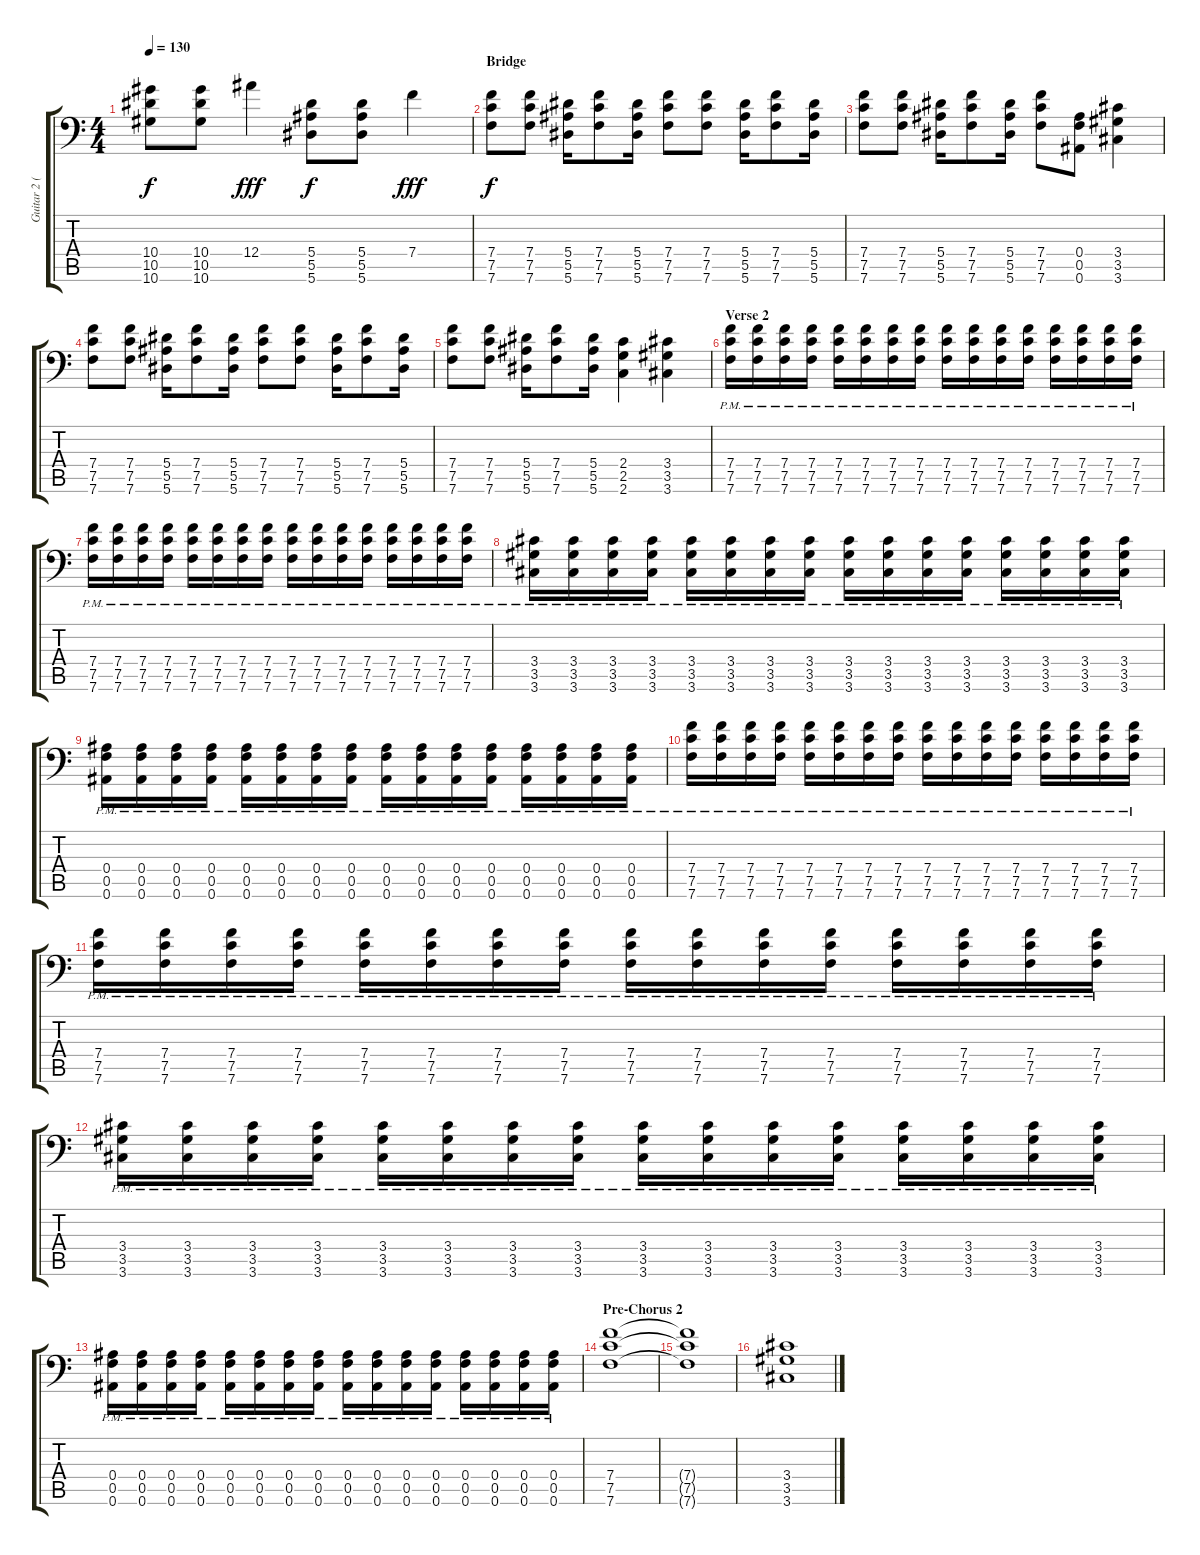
\track ("Guitar 2 (Souren \"Mike\" Sarkisyan)" "Guitar 2 (") {instrument overdrivenguitar}
\staff {score tabs}
\tuning (C4 G3 Eb3 Bb2 F2 Bb1) {hide}
\ts (4 4)
\tempo 130
\clef f4
\ks c
(10.4 10.5 10.6).8{dy f} (10.4 10.5 10.6).8 12.4.4{dy fff} (5.4 5.5 5.6).8{dy f} (5.4 5.5 5.6).8 7.4.4{dy fff} |
\section ("" "Bridge")
(7.4 7.5 7.6).8{dy f} (7.4 7.5 7.6).8 (5.4 5.5 5.6).16 (7.4 7.5 7.6).8 (5.4 5.5 5.6).16 (7.4 7.5 7.6).8 (7.4 7.5 7.6).8 (5.4 5.5 5.6).16 (7.4 7.5 7.6).8 (5.4 5.5 5.6).16 |
(7.4 7.5 7.6).8 (7.4 7.5 7.6).8 (5.4 5.5 5.6).16 (7.4 7.5 7.6).8 (5.4 5.5 5.6).16 (7.4 7.5 7.6).8 (0.4 0.5 0.6).8 (3.4 3.5 3.6).4 |
(7.4 7.5 7.6).8 (7.4 7.5 7.6).8 (5.4 5.5 5.6).16 (7.4 7.5 7.6).8 (5.4 5.5 5.6).16 (7.4 7.5 7.6).8 (7.4 7.5 7.6).8 (5.4 5.5 5.6).16 (7.4 7.5 7.6).8 (5.4 5.5 5.6).16 |
(7.4 7.5 7.6).8 (7.4 7.5 7.6).8 (5.4 5.5 5.6).16 (7.4 7.5 7.6).8 (5.4 5.5 5.6).16 (2.4 2.5 2.6).4 (3.4 3.5 3.6).4 |
\section ("" "Verse 2")
(7.4{pm} 7.5{pm} 7.6{pm}).16{volume 10} (7.4{pm} 7.5{pm} 7.6{pm}).16 (7.4{pm} 7.5{pm} 7.6{pm}).16 (7.4{pm} 7.5{pm} 7.6{pm}).16 (7.4{pm} 7.5{pm} 7.6{pm}).16 (7.4{pm} 7.5{pm} 7.6{pm}).16 (7.4{pm} 7.5{pm} 7.6{pm}).16 (7.4{pm} 7.5{pm} 7.6{pm}).16 (7.4{pm} 7.5{pm} 7.6{pm}).16 (7.4{pm} 7.5{pm} 7.6{pm}).16 (7.4{pm} 7.5{pm} 7.6{pm}).16 (7.4{pm} 7.5{pm} 7.6{pm}).16 (7.4{pm} 7.5{pm} 7.6{pm}).16 (7.4{pm} 7.5{pm} 7.6{pm}).16 (7.4{pm} 7.5{pm} 7.6{pm}).16 (7.4{pm} 7.5{pm} 7.6{pm}).16 |
(7.4{pm} 7.5{pm} 7.6{pm}).16 (7.4{pm} 7.5{pm} 7.6{pm}).16 (7.4{pm} 7.5{pm} 7.6{pm}).16 (7.4{pm} 7.5{pm} 7.6{pm}).16 (7.4{pm} 7.5{pm} 7.6{pm}).16 (7.4{pm} 7.5{pm} 7.6{pm}).16 (7.4{pm} 7.5{pm} 7.6{pm}).16 (7.4{pm} 7.5{pm} 7.6{pm}).16 (7.4{pm} 7.5{pm} 7.6{pm}).16 (7.4{pm} 7.5{pm} 7.6{pm}).16 (7.4{pm} 7.5{pm} 7.6{pm}).16 (7.4{pm} 7.5{pm} 7.6{pm}).16 (7.4{pm} 7.5{pm} 7.6{pm}).16 (7.4{pm} 7.5{pm} 7.6{pm}).16 (7.4{pm} 7.5{pm} 7.6{pm}).16 (7.4{pm} 7.5{pm} 7.6{pm}).16 |
(3.4{pm} 3.5{pm} 3.6{pm}).16 (3.4{pm} 3.5{pm} 3.6{pm}).16 (3.4{pm} 3.5{pm} 3.6{pm}).16 (3.4{pm} 3.5{pm} 3.6{pm}).16 (3.4{pm} 3.5{pm} 3.6{pm}).16 (3.4{pm} 3.5{pm} 3.6{pm}).16 (3.4{pm} 3.5{pm} 3.6{pm}).16 (3.4{pm} 3.5{pm} 3.6{pm}).16 (3.4{pm} 3.5{pm} 3.6{pm}).16 (3.4{pm} 3.5{pm} 3.6{pm}).16 (3.4{pm} 3.5{pm} 3.6{pm}).16 (3.4{pm} 3.5{pm} 3.6{pm}).16 (3.4{pm} 3.5{pm} 3.6{pm}).16 (3.4{pm} 3.5{pm} 3.6{pm}).16 (3.4{pm} 3.5{pm} 3.6{pm}).16 (3.4{pm} 3.5{pm} 3.6{pm}).16 |
(0.4{pm} 0.5{pm} 0.6{pm}).16 (0.4{pm} 0.5{pm} 0.6{pm}).16 (0.4{pm} 0.5{pm} 0.6{pm}).16 (0.4{pm} 0.5{pm} 0.6{pm}).16 (0.4{pm} 0.5{pm} 0.6{pm}).16 (0.4{pm} 0.5{pm} 0.6{pm}).16 (0.4{pm} 0.5{pm} 0.6{pm}).16 (0.4{pm} 0.5{pm} 0.6{pm}).16 (0.4{pm} 0.5{pm} 0.6{pm}).16 (0.4{pm} 0.5{pm} 0.6{pm}).16 (0.4{pm} 0.5{pm} 0.6{pm}).16 (0.4{pm} 0.5{pm} 0.6{pm}).16 (0.4{pm} 0.5{pm} 0.6{pm}).16 (0.4{pm} 0.5{pm} 0.6{pm}).16 (0.4{pm} 0.5{pm} 0.6{pm}).16 (0.4{pm} 0.5{pm} 0.6{pm}).16 |
(7.4{pm} 7.5{pm} 7.6{pm}).16{volume 10} (7.4{pm} 7.5{pm} 7.6{pm}).16 (7.4{pm} 7.5{pm} 7.6{pm}).16 (7.4{pm} 7.5{pm} 7.6{pm}).16 (7.4{pm} 7.5{pm} 7.6{pm}).16 (7.4{pm} 7.5{pm} 7.6{pm}).16 (7.4{pm} 7.5{pm} 7.6{pm}).16 (7.4{pm} 7.5{pm} 7.6{pm}).16 (7.4{pm} 7.5{pm} 7.6{pm}).16 (7.4{pm} 7.5{pm} 7.6{pm}).16 (7.4{pm} 7.5{pm} 7.6{pm}).16 (7.4{pm} 7.5{pm} 7.6{pm}).16 (7.4{pm} 7.5{pm} 7.6{pm}).16 (7.4{pm} 7.5{pm} 7.6{pm}).16 (7.4{pm} 7.5{pm} 7.6{pm}).16 (7.4{pm} 7.5{pm} 7.6{pm}).16 |
(7.4{pm} 7.5{pm} 7.6{pm}).16 (7.4{pm} 7.5{pm} 7.6{pm}).16 (7.4{pm} 7.5{pm} 7.6{pm}).16 (7.4{pm} 7.5{pm} 7.6{pm}).16 (7.4{pm} 7.5{pm} 7.6{pm}).16 (7.4{pm} 7.5{pm} 7.6{pm}).16 (7.4{pm} 7.5{pm} 7.6{pm}).16 (7.4{pm} 7.5{pm} 7.6{pm}).16 (7.4{pm} 7.5{pm} 7.6{pm}).16 (7.4{pm} 7.5{pm} 7.6{pm}).16 (7.4{pm} 7.5{pm} 7.6{pm}).16 (7.4{pm} 7.5{pm} 7.6{pm}).16 (7.4{pm} 7.5{pm} 7.6{pm}).16 (7.4{pm} 7.5{pm} 7.6{pm}).16 (7.4{pm} 7.5{pm} 7.6{pm}).16 (7.4{pm} 7.5{pm} 7.6{pm}).16 |
(3.4{pm} 3.5{pm} 3.6{pm}).16 (3.4{pm} 3.5{pm} 3.6{pm}).16 (3.4{pm} 3.5{pm} 3.6{pm}).16 (3.4{pm} 3.5{pm} 3.6{pm}).16 (3.4{pm} 3.5{pm} 3.6{pm}).16 (3.4{pm} 3.5{pm} 3.6{pm}).16 (3.4{pm} 3.5{pm} 3.6{pm}).16 (3.4{pm} 3.5{pm} 3.6{pm}).16 (3.4{pm} 3.5{pm} 3.6{pm}).16 (3.4{pm} 3.5{pm} 3.6{pm}).16 (3.4{pm} 3.5{pm} 3.6{pm}).16 (3.4{pm} 3.5{pm} 3.6{pm}).16 (3.4{pm} 3.5{pm} 3.6{pm}).16 (3.4{pm} 3.5{pm} 3.6{pm}).16 (3.4{pm} 3.5{pm} 3.6{pm}).16 (3.4{pm} 3.5{pm} 3.6{pm}).16 |
(0.4{pm} 0.5{pm} 0.6{pm}).16 (0.4{pm} 0.5{pm} 0.6{pm}).16 (0.4{pm} 0.5{pm} 0.6{pm}).16 (0.4{pm} 0.5{pm} 0.6{pm}).16 (0.4{pm} 0.5{pm} 0.6{pm}).16 (0.4{pm} 0.5{pm} 0.6{pm}).16 (0.4{pm} 0.5{pm} 0.6{pm}).16 (0.4{pm} 0.5{pm} 0.6{pm}).16 (0.4{pm} 0.5{pm} 0.6{pm}).16 (0.4{pm} 0.5{pm} 0.6{pm}).16 (0.4{pm} 0.5{pm} 0.6{pm}).16 (0.4{pm} 0.5{pm} 0.6{pm}).16 (0.4{pm} 0.5{pm} 0.6{pm}).16 (0.4{pm} 0.5{pm} 0.6{pm}).16 (0.4{pm} 0.5{pm} 0.6{pm}).16 (0.4{pm} 0.5{pm} 0.6{pm}).16 |
\section ("" "Pre-Chorus 2")
(7.4 7.5 7.6).1 |
(7.4{t} 7.5{t} 7.6{t}).1 |
(3.4 3.5 3.6).1
